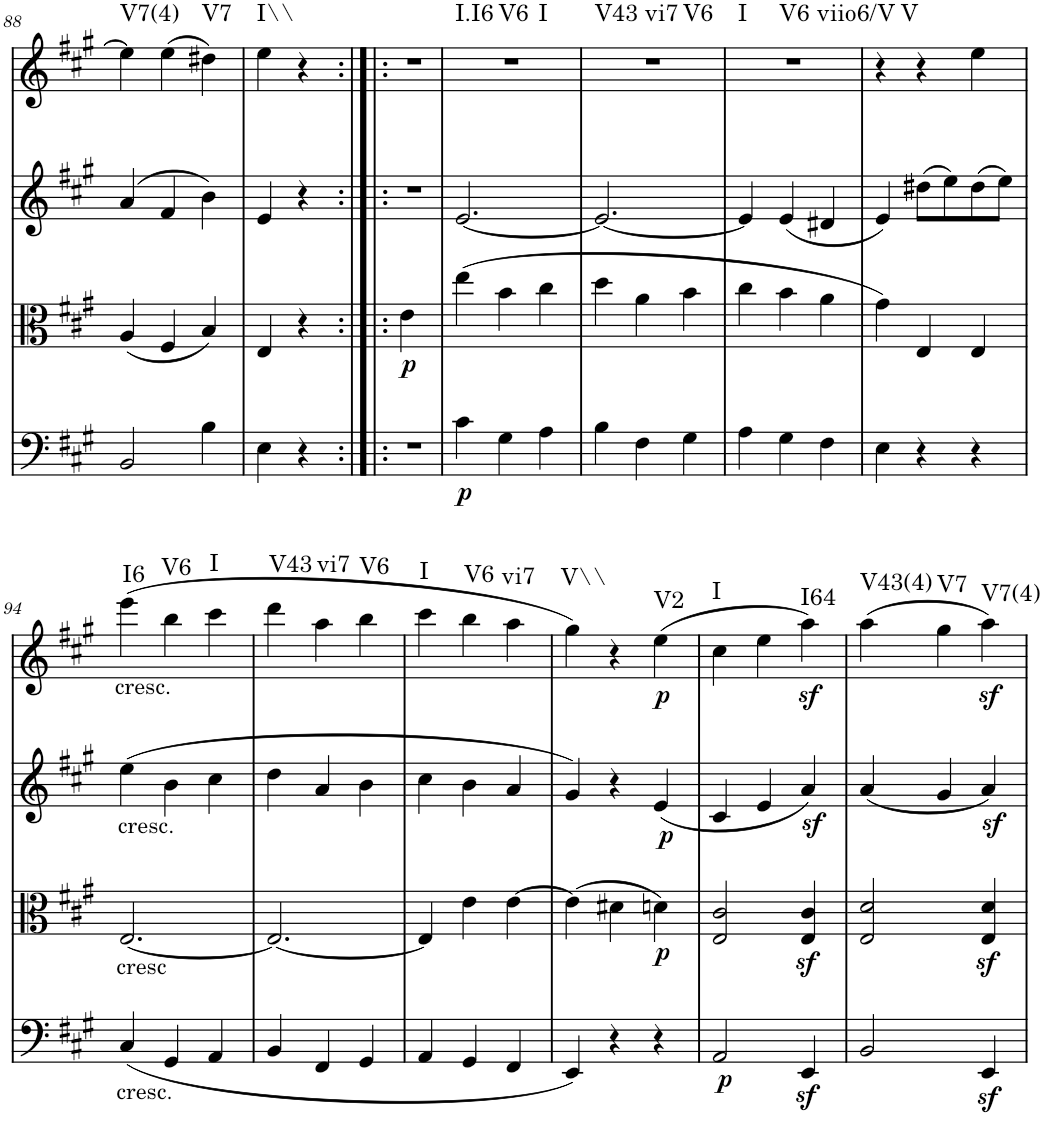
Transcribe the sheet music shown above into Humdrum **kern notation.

**kern	**dynam	**kern	**dynam	**kern	**dynam	**kern	**dynam	**harte
*part4	*part4	*part3	*part3	*part2	*part2	*part1	*part1	*part1
*staff4	*staff4	*staff3	*staff3	*staff2	*staff2	*staff1	*staff1	*
*I"Violoncello	*	*I"Viola	*	*I"Violin 2	*	*I"Violin 1	*	*
*I'Vc	*	*I'Vla	*	*I'Vln	*	*I'Vln	*	*
!!LO:PB:g=z
*clefF4	*	*clefC3	*	*clefG2	*	*clefG2	*	*
*k[f#c#g#]	*	*k[f#c#g#]	*	*k[f#c#g#]	*	*k[f#c#g#]	*	*
*M3/4	*	*M3/4	*	*M3/4	*	*M3/4	*	*
=88	=88	=88	=88	=88	=88	=88	=88	=88
!	!	!	!	!	!	!	!	!LO:H:kt=V7(4)
2BB/	.	(4A/	.	(4a/	.	4ee\]	.	N
.	.	4F#/	.	4f#/	.	(4ee\	.	.
!	!	!	!	!	!	!	!	!LO:H:kt=V7
4B\	.	4B/)	.	4b\)	.	4dd#X\)	.	N
=89	=89	=89	=89	=89	=89	=89	=89	=89
!	!	!	!	!	!	!	!	!LO:H:kt=I\\
4E\	.	4E/	.	4e/	.	4ee\	.	N
4r	.	4r	.	4r	.	4r	.	.
=89X3:|!|:	=89X3:|!|:	=89X3:|!|:	=89X3:|!|:	=89X3:|!|:	=89X3:|!|:	=89X3:|!|:	=89X3:|!|:	=89X3:|!|:
!	!	!	!LO:DY:b	!	!	!	!	!
2.r	.	4e\	p	2.r	.	2.r	.	.
.	.	2ryy	.	.	.	.	.	.
=90	=90	=90	=90	=90	=90	=90	=90	=90
!	!LO:DY:b	!	!	!	!	!	!	!LO:H:n=1:kt=I.I6
!	!	!	!	!	!	!	!	!LO:H:n=2:kt=V6
!	!	!	!	!	!	!	!	!LO:H:n=3:kt=I
4c#\	p	(4ee\	.	[2.e/	.	2.r	.	N N N
4G#\	.	4b\	.	.	.	.	.	.
4A\	.	4cc#\	.	.	.	.	.	.
=91	=91	=91	=91	=91	=91	=91	=91	=91
!	!	!	!	!	!	!	!	!LO:H:n=1:kt=V43
!	!	!	!	!	!	!	!	!LO:H:n=2:kt=vi7
!	!	!	!	!	!	!	!	!LO:H:n=3:kt=V6
4B\	.	4dd\	.	2.e/_	.	2.r	.	N N N
4F#\	.	4a\	.	.	.	.	.	.
4G#\	.	4b\	.	.	.	.	.	.
=92	=92	=92	=92	=92	=92	=92	=92	=92
!	!	!	!	!	!	!	!	!LO:H:n=1:kt=I
!	!	!	!	!	!	!	!	!LO:H:n=2:kt=V6
!	!	!	!	!	!	!	!	!LO:H:n=3:kt=viio6/V
4A\	.	4cc#\	.	4e/]	.	2.r	.	N N N
4G#\	.	4b\	.	(4e/	.	.	.	.
4F#\	.	4a\	.	4d#X/	.	.	.	.
=93	=93	=93	=93	=93	=93	=93	=93	=93
!	!	!	!	!	!	!	!	!LO:H:kt=V
4E\	.	4g#\)	.	4e/)	.	4r	.	N
4r	.	4E/	.	(8dd#X\L	.	4r	.	.
.	.	.	.	8ee\)	.	.	.	.
4r	.	4E/	.	(8dd#\	.	4ee\	.	.
.	.	.	.	8ee\J)	.	.	.	.
!!LO:LB:g=z
=94	=94	=94	=94	=94	=94	=94	=94	=94
!	!	!	!	!	!	!LO:TX:b:t=cresc.	!	!
!	!	!	!	!LO:TX:b:t=cresc.	!	!	!	!
!	!	!LO:TX:b:t=cresc	!	!	!	!	!	!
!LO:TX:b:t=cresc.	!	!	!	!	!	!	!	!LO:H:kt=I6
(<4C#/	.	[2.E/	.	(4ee\	.	(4eee\	.	N
!	!	!	!	!	!	!	!	!LO:H:kt=V6
4GG#/	.	.	.	4b\	.	4bb\	.	N
!	!	!	!	!	!	!	!	!LO:H:kt=I
4AA/	.	.	.	4cc#\	.	4ccc#\	.	N
=95	=95	=95	=95	=95	=95	=95	=95	=95
!	!	!	!	!	!	!	!	!LO:H:kt=V43
4BB/	.	2.E/_	.	4dd\	.	4ddd\	.	N
!	!	!	!	!	!	!	!	!LO:H:kt=vi7
4FF#/	.	.	.	4a/	.	4aa\	.	N
!	!	!	!	!	!	!	!	!LO:H:kt=V6
4GG#/	.	.	.	4b\	.	4bb\	.	N
=96	=96	=96	=96	=96	=96	=96	=96	=96
!	!	!	!	!	!	!	!	!LO:H:kt=I
4AA/	.	4E/]	.	4cc#\	.	4ccc#\	.	N
!	!	!	!	!	!	!	!	!LO:H:kt=V6
4GG#/	.	4e\	.	4b\	.	4bb\	.	N
!	!	!	!	!	!	!	!	!LO:H:kt=vi7
4FF#/	.	[4e\	.	4a/	.	4aa\	.	N
=97	=97	=97	=97	=97	=97	=97	=97	=97
!	!	!	!	!	!	!	!	!LO:H:kt=V\\
4EE/)	.	(4e\]	.	4g#/)	.	4gg#\)	.	N
4r	.	4d#X\	.	4r	.	4r	.	.
!	!	!	!LO:DY:b	!	!LO:DY:b	!	!LO:DY:b	!LO:H:kt=V2
4r	.	4dn\)	p	(4e/	p	(4ee\	p	N
=98	=98	=98	=98	=98	=98	=98	=98	=98
!	!LO:DY:b	!	!	!	!	!	!	!LO:H:kt=I
2AA/	p	2E/ 2c#/	.	4c#/	.	4cc#\	.	N
.	.	.	.	4e/	.	4ee\	.	.
!	!	!	!	!	!	!	!LO:DY:b	!LO:H:kt=I64
4EEz</	.	4E/z< 4c#/z<	.	4az</)	.	4aa\)	sf	N
=99	=99	=99	=99	=99	=99	=99	=99	=99
!	!	!	!	!	!	!	!	!LO:H:kt=V43(4)
2BB/	.	2E/ 2d/	.	(4a/	.	(4aa\	.	N
!	!	!	!	!	!	!	!	!LO:H:kt=V7
.	.	.	.	4g#/	.	4gg#\	.	N
!	!	!	!	!	!	!	!LO:DY:b	!LO:H:kt=V7(4)
4EEz</	.	4E/z< 4d/z<	.	4az</)	.	4aa\)	sf	N
=	=	=	=	=	=	=	=	=
*-	*-	*-	*-	*-	*-	*-	*-	*-
